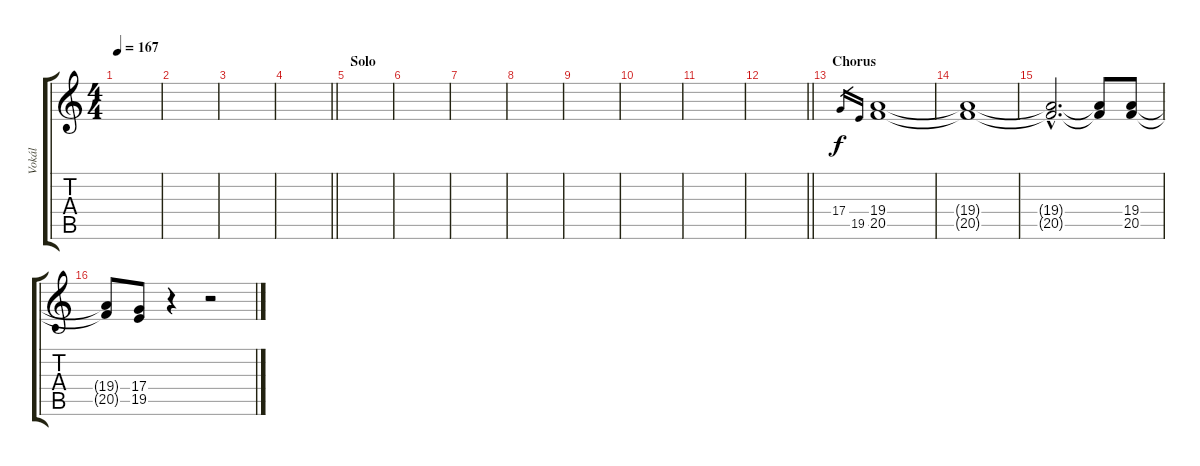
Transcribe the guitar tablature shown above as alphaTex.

\track ("Vokál" "Vokál") {instrument tenorsax}
\staff {score tabs}
\tuning (E4 B3 G3 D3 A2 E2) {hide}
\ts (4 4)
\tempo 167
\clef g2
\ks c
|
|
|
\barLineRight lightlight
|
\section ("" "Solo")
|
|
|
|
|
|
|
\barLineRight lightlight
|
\section ("" "Chorus")
17.4.16{gr} 19.5.16{gr} (19.4 20.5).1 |
(19.4{t} 20.5{t}).1 |
(19.4{hac t} 20.5{hac t}).2{d} (19.4{t} 20.5{t}).8 (19.4 20.5).8 |
(19.4{t} 20.5{t}).8 (17.4 19.5).8 r.4 r.2
